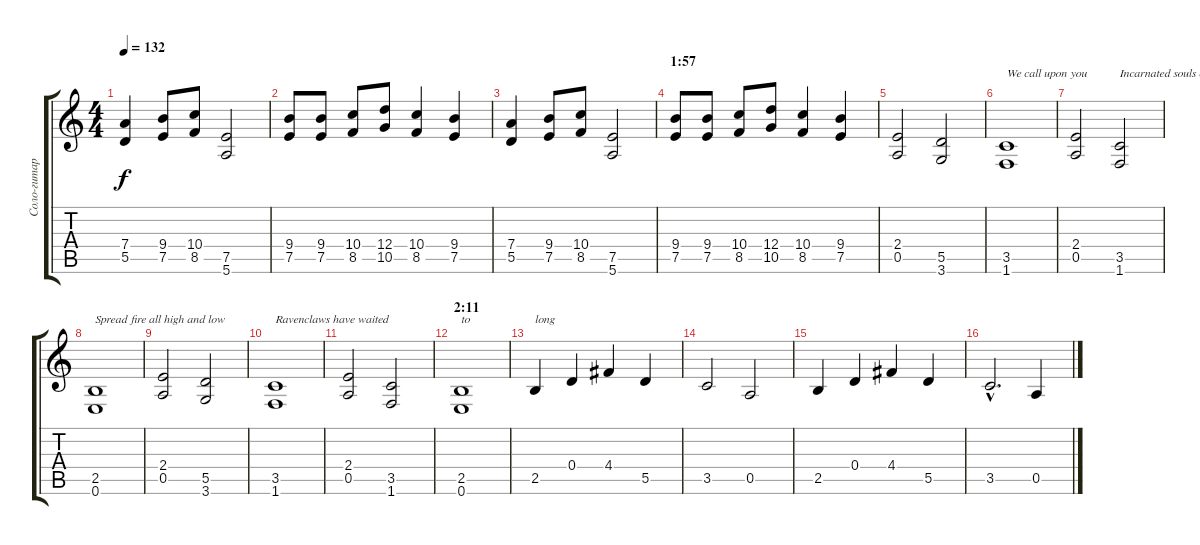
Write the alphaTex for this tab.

\track ("Соло-гитара" "Соло-гитар") {instrument distortionguitar}
\staff {score tabs}
\tuning (E4 B3 G3 D3 A2 E2) {hide}
\ts (4 4)
\tempo 132
\clef g2
\ks c
(7.4 5.5).4{dy f} (9.4 7.5).8 (10.4 8.5).8 (7.5 5.6).2 |
(9.4 7.5).8 (9.4 7.5).8 (10.4 8.5).8 (12.4 10.5).8 (10.4 8.5).4 (9.4 7.5).4 |
(7.4 5.5).4 (9.4 7.5).8 (10.4 8.5).8 (7.5 5.6).2 |
\section ("" "1:57")
(9.4 7.5).8 (9.4 7.5).8 (10.4 8.5).8 (12.4 10.5).8 (10.4 8.5).4 (9.4 7.5).4 |
(2.4 0.5).2 (5.5 3.6).2 |
(3.5 1.6).1{txt "We call upon you"} |
(2.4 0.5).2 (3.5 1.6).2{txt "Incarnated souls of disaster"} |
(2.5 0.6).1{txt "Spread fire all high and low"} |
(2.4 0.5).2 (5.5 3.6).2 |
(3.5 1.6).1{txt "Ravenclaws have waited"} |
(2.4 0.5).2 (3.5 1.6).2 |
\section ("" "2:11")
(2.5 0.6).1{txt "to"} |
2.5.4{txt "long"} 0.4.4 4.4.4 5.5.4 |
3.5.2 0.5.2 |
2.5.4 0.4.4 4.4.4 5.5.4 |
3.5{hac}.2{d} 0.5.4
